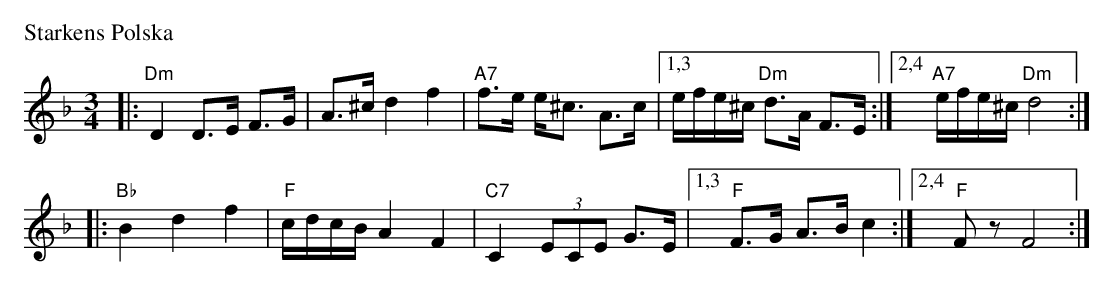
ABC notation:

X:1
P: Starkens Polska
M: 3/4
L: 1/8
K: Dm
|: "Dm"D2 D>E F>G | A>^c d2 f2 | "A7"f>e e<^c A>c \
|1,3 e/f/e/^c/ "Dm"d>A F>E :|2,4 "A7"e/f/e/^c/ "Dm"d4 :|
|: "Bb"B2 d2 f2 | "F"c/d/c/B/ A2 F2 | "C7"C2 (3ECE G>E \
|1,3 "F"F>G A>B c2 :|2,4 "F"Fz F4 :|
